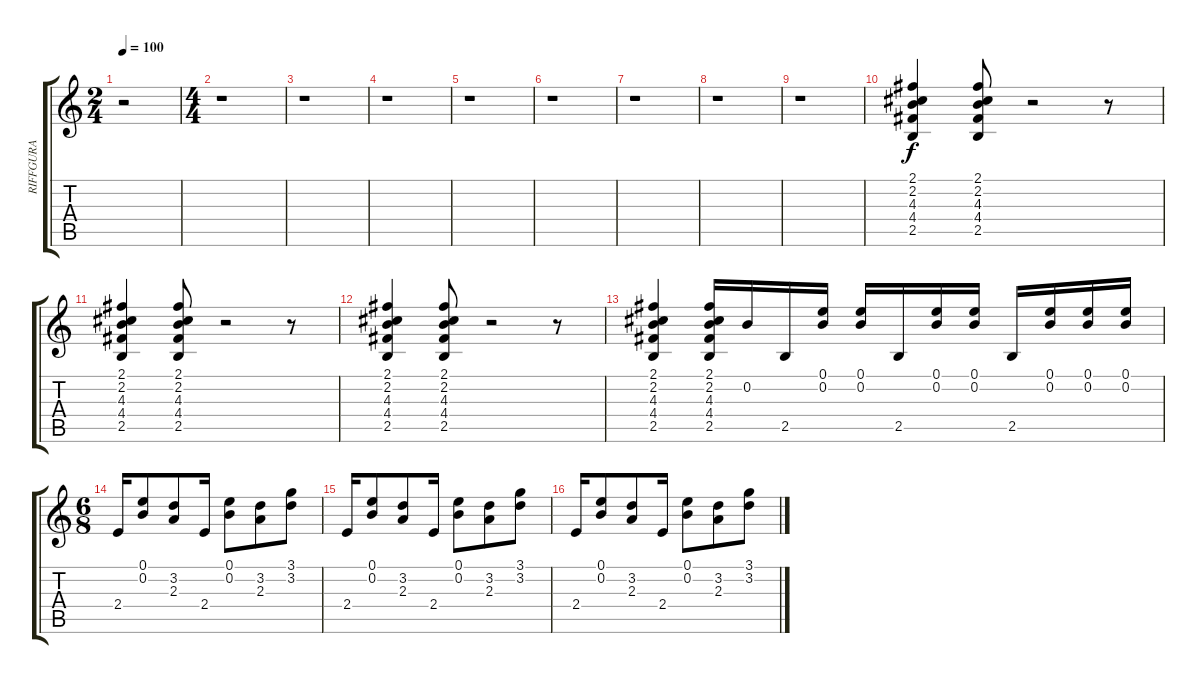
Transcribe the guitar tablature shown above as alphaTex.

\track ("RIFFGURA" "RIFFGURA") {instrument overdrivenguitar}
\staff {score tabs}
\tuning (E4 B3 G3 D3 A2 E2) {hide}
\ts (2 4)
\tempo 100
\clef g2
\ks c
r.2{dy f instrument overdrivenguitar} |
\ts (4 4)
r.1 |
r.1 |
r.1 |
r.1 |
r.1 |
r.1 |
r.1 |
r.1 |
(2.1 2.2 4.3 4.4 2.5).4 (2.1 2.2 4.3 4.4 2.5).8 r.2 r.8 |
(2.1 2.2 4.3 4.4 2.5).4 (2.1 2.2 4.3 4.4 2.5).8 r.2 r.8 |
(2.1 2.2 4.3 4.4 2.5).4 (2.1 2.2 4.3 4.4 2.5).8 r.2 r.8 |
(2.1 2.2 4.3 4.4 2.5).4 (2.1 2.2 4.3 4.4 2.5).16 0.2.16 2.5.16 (0.1 0.2).16 (0.1 0.2).16 2.5.16 (0.1 0.2).16 (0.1 0.2).16 2.5.16 (0.1 0.2).16 (0.1 0.2).16 (0.1 0.2).16 |
\ts (6 8)
2.4.16 (0.1 0.2).8 (3.2 2.3).8 2.4.16 (0.1 0.2).8 (3.2 2.3).8 (3.1 3.2).8 |
2.4.16 (0.1 0.2).8 (3.2 2.3).8 2.4.16 (0.1 0.2).8 (3.2 2.3).8 (3.1 3.2).8 |
2.4.16 (0.1 0.2).8 (3.2 2.3).8 2.4.16 (0.1 0.2).8 (3.2 2.3).8 (3.1 3.2).8
